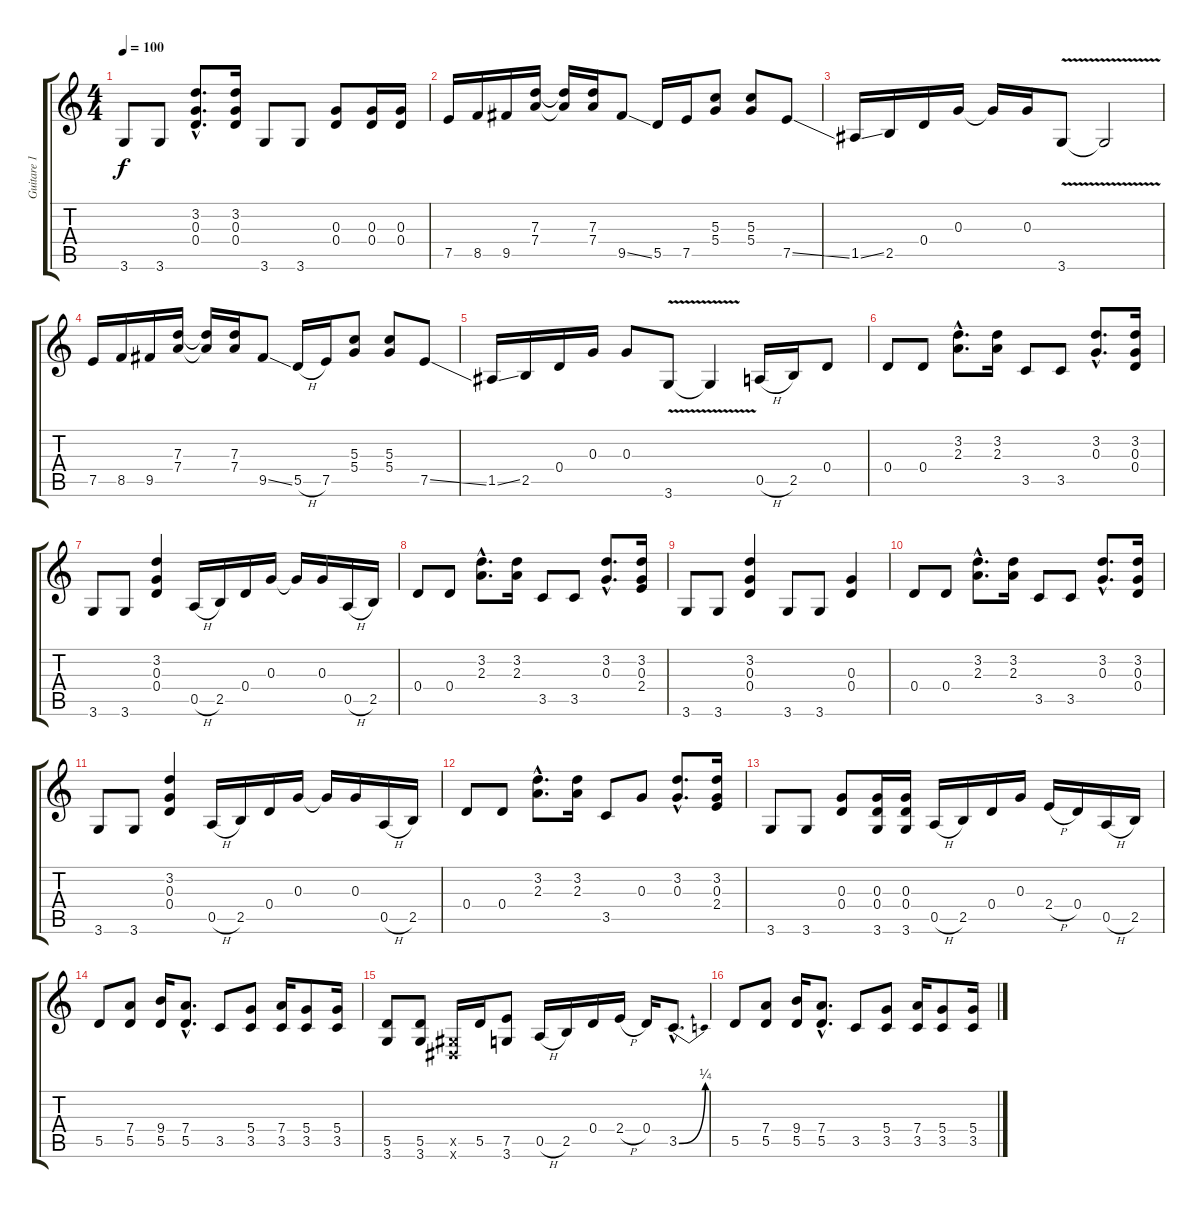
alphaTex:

\track ("Guitare 1" "Guitare 1") {instrument electricguitarclean}
\staff {score tabs}
\tuning (E4 B3 G3 D3 A2 E2) {hide}
\ts (4 4)
\tempo 100
\clef g2
\ks c
3.6.8{dy f} 3.6.8 (3.2{hac} 0.3{hac} 0.4{hac}).8{d} (3.2 0.3 0.4).16 3.6.8 3.6.8 (0.3 0.4).8 (0.3 0.4).16 (0.3 0.4).16 |
7.5.16 8.5.16 9.5.16 (7.3 7.4).16 (7.3{t} 7.4{t}).16 (7.3 7.4).16 9.5{ss}.8 5.5.16 7.5.16 (5.3 5.4).8 (5.3 5.4).8 7.5{ss}.8 |
1.5{ss}.16 2.5.16 0.4.16 0.3.16 0.3{t}.16 0.3.16 3.6{v}.8 3.6{t}.2 |
7.5.16 8.5.16 9.5.16 (7.3 7.4).16 (7.3{t} 7.4{t}).16 (7.3 7.4).16 9.5{ss}.8 5.5{h}.16 7.5.16 (5.3 5.4).8 (5.3 5.4).8 7.5{ss}.8 |
1.5{ss}.16 2.5.16 0.4.16 0.3.16 0.3.8 3.6{v}.8 3.6{t}.4 0.5{h}.16 2.5.16 0.4.8 |
0.4.8 0.4.8 (3.2{hac} 2.3{hac}).8{d} (3.2 2.3).16 3.5.8 3.5.8 (3.2{hac} 0.3{hac}).8{d} (3.2 0.3 0.4).16 |
3.6.8 3.6.8 (3.2 0.3 0.4).4 0.5{h}.16 2.5.16 0.4.16 0.3.16 0.3{t}.16 0.3.16 0.5{h}.16 2.5.16 |
0.4.8 0.4.8 (3.2{hac} 2.3{hac}).8{d} (3.2 2.3).16 3.5.8 3.5.8 (3.2{hac} 0.3{hac}).8{d} (3.2 0.3 2.4).16 |
3.6.8 3.6.8 (3.2 0.3 0.4).4 3.6.8 3.6.8 (0.3 0.4).4 |
0.4.8 0.4.8 (3.2{hac} 2.3{hac}).8{d} (3.2 2.3).16 3.5.8 3.5.8 (3.2{hac} 0.3{hac}).8{d} (3.2 0.3 0.4).16 |
3.6.8 3.6.8 (3.2 0.3 0.4).4 0.5{h}.16 2.5.16 0.4.16 0.3.16 0.3{t}.16 0.3.16 0.5{h}.16 2.5.16 |
0.4.8 0.4.8 (3.2{hac} 2.3{hac}).8{d} (3.2 2.3).16 3.5.8 0.3.8 (3.2{hac} 0.3{hac}).8{d} (3.2 0.3 2.4).16 |
3.6.8 3.6.8 (0.3 0.4).8 (0.3 0.4 3.6).16 (0.3 0.4 3.6).16 0.5{h}.16 2.5.16 0.4.16 0.3.16 2.4{h}.16 0.4.16 0.5{h}.16 2.5.16 |
5.5.8 (7.4 5.5).8 (9.4 5.5).16 (7.4{hac} 5.5{hac}).8{d} 3.5.8 (5.4 3.5).8 (7.4 3.5).16 (5.4 3.5).8 (5.4 3.5).16 |
(5.5 3.6).8 (5.5 3.6).8 (-1.5{x} -1.6{x}).16 5.5.16 (7.5 3.6).8 0.5{h}.16 2.5.16 0.4.16 2.4{h}.16 0.4.16 3.5{be (bend 0 0 60 1) hac}.8{d} |
5.5.8 (7.4 5.5).8 (9.4 5.5).16 (7.4{hac} 5.5{hac}).8{d} 3.5.8 (5.4 3.5).8 (7.4 3.5).16 (5.4 3.5).8 (5.4 3.5).16
